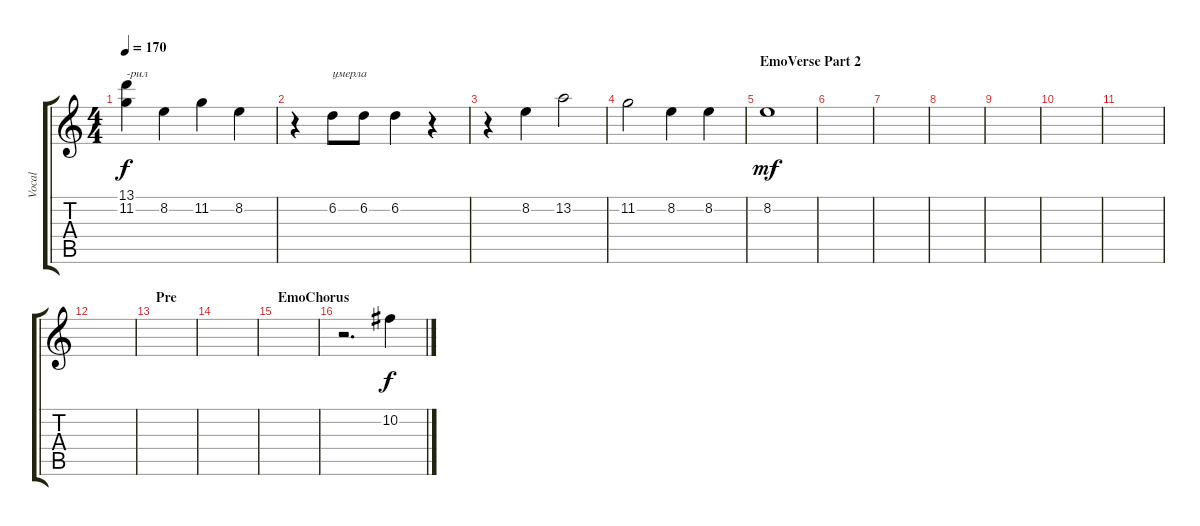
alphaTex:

\track ("Vocal" "Vocal") {instrument overdrivenguitar}
\staff {score tabs}
\tuning (Db4 Ab3 E3 B2 Gb2 B1) {hide}
\ts (4 4)
\tempo 170
\clef g2
\ks c
(13.1 11.2).4{txt "-рил" dy f} 8.2.4 11.2.4 8.2.4 |
r.4 6.2.8{txt "умерла"} 6.2.8 6.2.4 r.4 |
r.4 8.2.4 13.2.2 |
11.2.2 8.2.4 8.2.4 |
\section ("" "EmoVerse Part 2")
8.2.1{dy mf} |
|
|
|
|
|
|
|
\section ("" "Pre")
|
|
\section ("" "EmoChorus")
|
r.2{d} 10.2.4{dy f}
